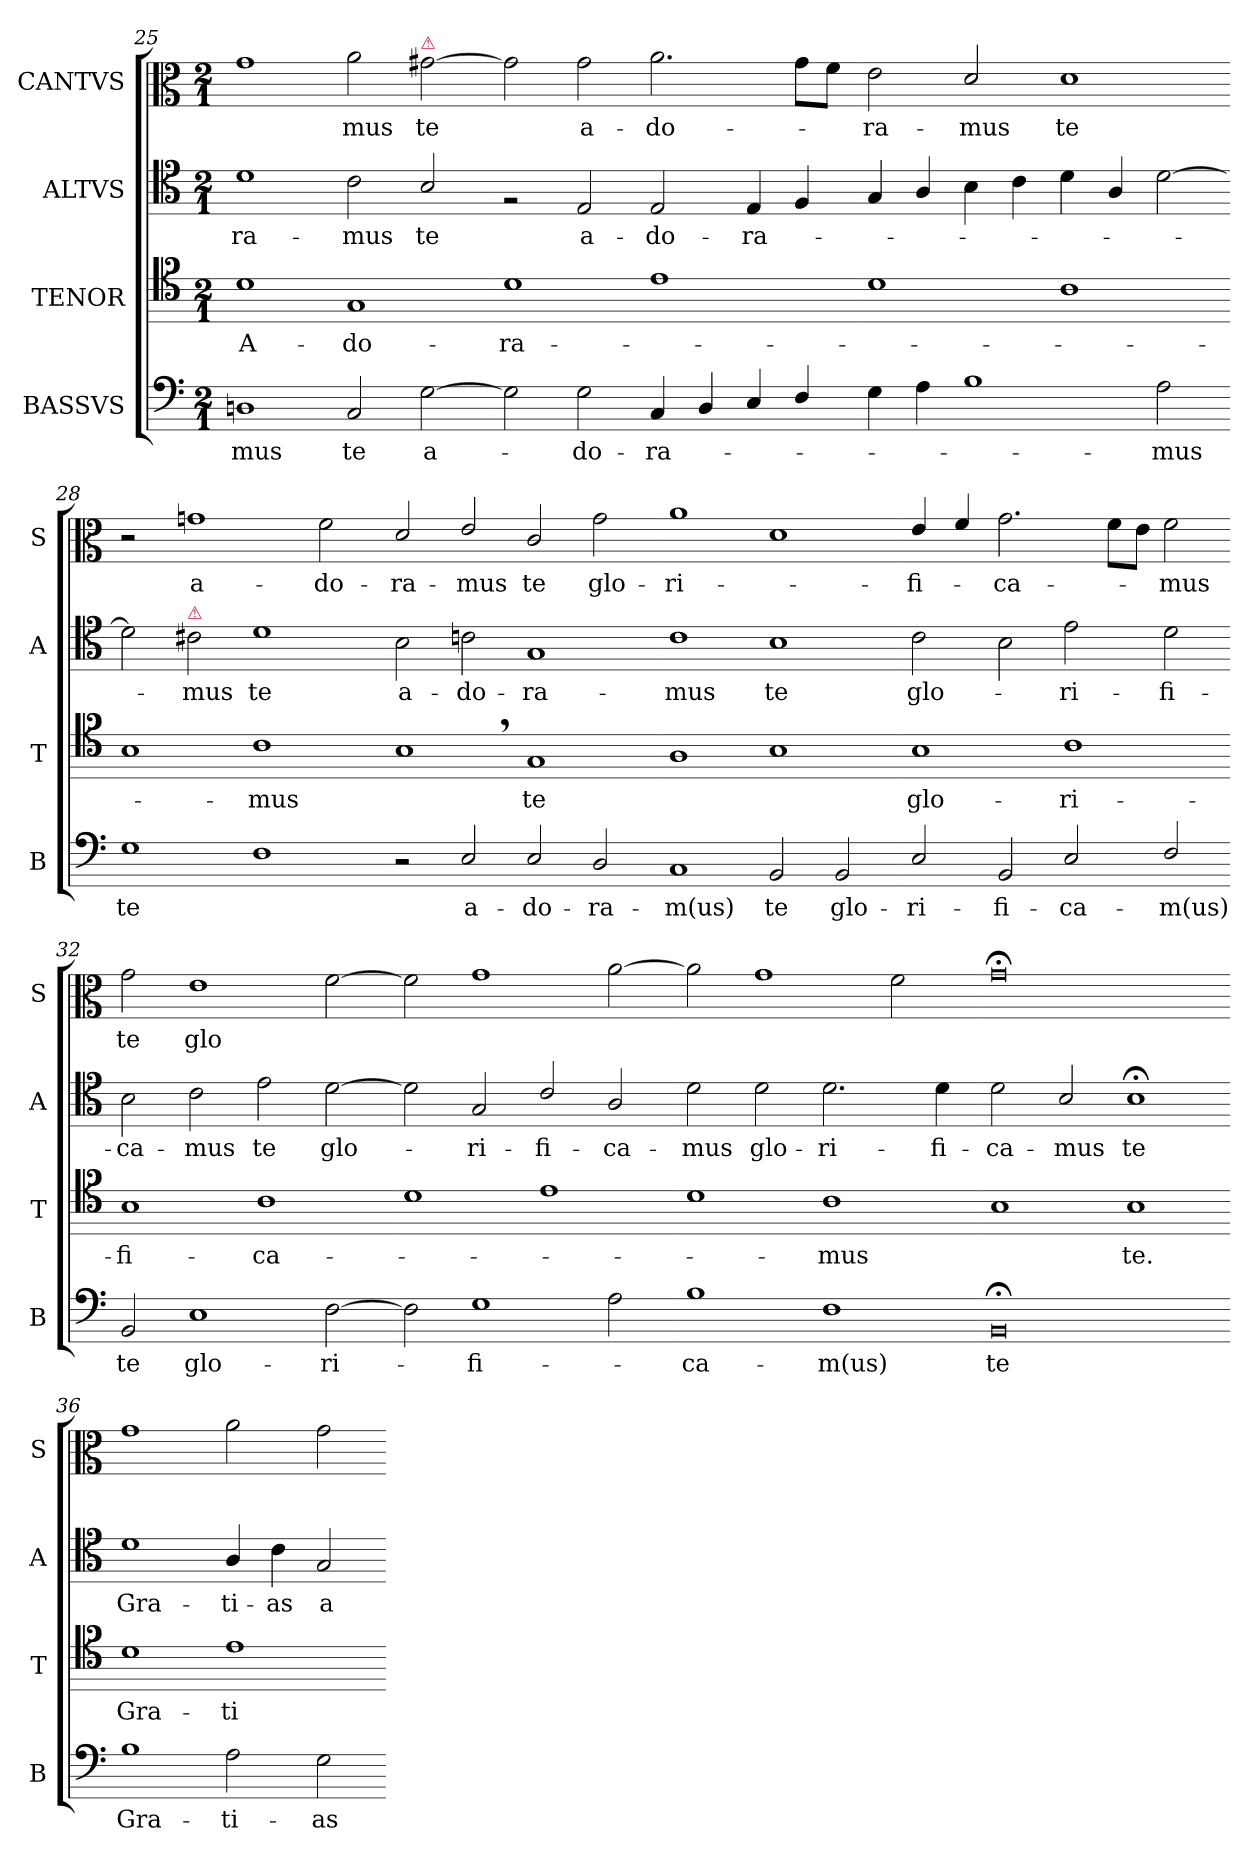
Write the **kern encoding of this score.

**kern	**text	**kern	**text	**kern	**text	**kern	**text
*part4	*part4	*part3	*part3	*part2	*part2	*part1	*part1
*staff4	*staff4	*staff3	*staff3	*staff2	*staff2	*staff1	*staff1
*I"BASSVS	*	*I"TENOR	*	*I"ALTVS	*	*I"CANTVS	*
*I'B	*	*I'T	*	*I'A	*	*I'S	*
*clefF5	*	*clefC5	*	*clefC4	*	*clefC3	*
*k[]	*	*k[]	*	*k[]	*	*k[]	*
*C:	*	*C:	*	*C:	*	*C:	*
*M2/1	*	*M2/1	*	*M2/1	*	*M2/1	*
=25	=25	=25	=25	=25	=25	=25	=25
!	!	!	!	!	!LO:LY:i	!	!
1BBn	-mus	1B	A-	1d	-ra-	1g	.
!	!	!	!	!	!LO:LY:i	!	!
2AA/	te	1E	-do-	2c\	-mus	2a\	-mus
!	!	!	!	!	!	!LO:TX:a:color=crimson:t=⚠	!
!	!LO:LY:i	!	!	!	!LO:LY:i	!	!
[2E\	a-	.	.	2B/	te	[2g#X\	te
=26-	=26-	=26-	=26-	=26-	=26-	=26-	=26-
2E\]	.	1B	-ra-	2rF	.	2g#\]	.
!	!LO:LY:i	!	!	!	!	!	!LO:LY:i
2E\	-do-	.	.	2E/	a-	2g#\	a-
!	!LO:LY:i	!	!	!	!	!	!LO:LY:i
4AA/	-ra-	1c	.	2E/	-do-	2.a\	-do-
4BB/	.	.	.	.	.	.	.
4C/	.	.	.	4E/	-ra-	.	.
4D/	.	.	.	4F/	.	8g#\L	.
.	.	.	.	.	.	8f\J	.
=27-	=27-	=27-	=27-	=27-	=27-	=27-	=27-
!	!	!	!	!	!	!	!LO:LY:i
4E\	.	1B	.	4G/	.	2e\	-ra-
4F\	.	.	.	4A/	.	.	.
!	!	!	!	!	!	!	!LO:LY:i
1G	.	.	.	4B\	.	2d/	-mus
.	.	.	.	4c\	.	.	.
!	!	!	!	!	!	!	!LO:LY:i
.	.	1A	.	4d\	.	1d	te
.	.	.	.	4A/	.	.	.
!	!LO:LY:i	!	!	!	!	!	!
2F\	-mus	.	.	[2d\	.	.	.
=28-	=28-	=28-	=28-	=28-	=28-	=28-	=28-
!	!LO:LY:i	!	!	!	!	!	!
1E	te	1G	.	2d\]	.	2r	.
!	!	!	!	!LO:TX:a:color=crimson:t=⚠	!	!	!
.	.	.	.	2c#X\	-mus	1gn	a-
1D	.	1A	-mus	1d	te	.	.
.	.	.	.	.	.	2f\	-do-
=29-	=29-	=29-	=29-	=29-	=29-	=29-	=29-
2r	.	1G,	.	2B\	a-	2d/	-ra-
2C/	a-	.	.	2cn\	-do-	2e/	-mus
2C/	-do-	1E	te	1G	-ra-	2c/	te
2BB/	-ra-	.	.	.	.	2g\	glo-
=30-	=30-	=30-	=30-	=30-	=30-	=30-	=30-
1AA	-m(us)	1F	.	1c	-mus	1a	-ri-
2GG/	te	1G	.	1B	te	1d	.
2GG/	glo-	.	.	.	.	.	.
=31-	=31-	=31-	=31-	=31-	=31-	=31-	=31-
2C/	-ri-	1G	glo-	2c\	glo-	4e/	-fi-
.	.	.	.	.	.	4f/	.
2GG/	-fi-	.	.	2B\	.	2.g\	-ca-
2C/	-ca-	1A	-ri-	2e\	-ri-	.	.
.	.	.	.	.	.	8f\L	.
.	.	.	.	.	.	8e\J	.
2D/	-m(us)	.	.	2d\	-fi-	2f\	-mus
=32-	=32-	=32-	=32-	=32-	=32-	=32-	=32-
2GG/	te	1G	-fi-	2B\	-ca-	2g\	te
!	!LO:LY:i	!	!	!	!	!	!
1C	glo-	.	.	2c\	-mus	1e	glo
.	.	1A	-ca-	2e\	te	.	.
!	!LO:LY:i	!	!	!	!LO:LY:i	!	!
[2D\	-ri-	.	.	[2d\	glo-	[2f\	.
=33-	=33-	=33-	=33-	=33-	=33-	=33-	=33-
2D\]	.	1B	.	2d\]	.	2f\]	.
!	!LO:LY:i	!	!	!	!LO:LY:i	!	!
1E	-fi-	.	.	2G/	-ri-	1g	.
!	!	!	!	!	!LO:LY:i	!	!
.	.	1c	.	2c/	-fi-	.	.
!	!	!	!	!	!LO:LY:i	!	!
2F\	.	.	.	2A/	-ca-	[2a\	.
=34-	=34-	=34-	=34-	=34-	=34-	=34-	=34-
!	!LO:LY:i	!	!	!	!LO:LY:i	!	!
1G	-ca-	1B	.	2d\	-mus	2a\]	.
.	.	.	.	2d\	glo-	1g	.
!	!LO:LY:i	!	!	!	!	!	!
1D	-m(us)	1A	-mus	2.d\	-ri-	.	.
.	.	.	.	.	.	2f\	.
.	.	.	.	4d\	-fi-	.	.
=35-	=35-	=35-	=35-	=35-	=35-	=35-	=35-
!	!LO:LY:i	!	!	!	!	!	!
0GG;<	te	1G	.	2d\	-ca-	0g;<;	.
.	.	.	.	2B/	-mus	.	.
.	.	1G	te.	1B;<	te	.	.
=36-	=36-	=36-	=36-	=36-	=36-	=36-	=36-
1G	Gra-	1B	Gra-	1d	Gra-	1g	.
2F\	-ti-	1c	-ti-	4A/	-ti-	2a\	.
.	.	.	.	4c\	-as	.	.
2E\	-as	.	.	2G/	a-	2g\	.
=-	=-	=-	=-	=-	=-	=-	=-
*-	*-	*-	*-	*-	*-	*-	*-
